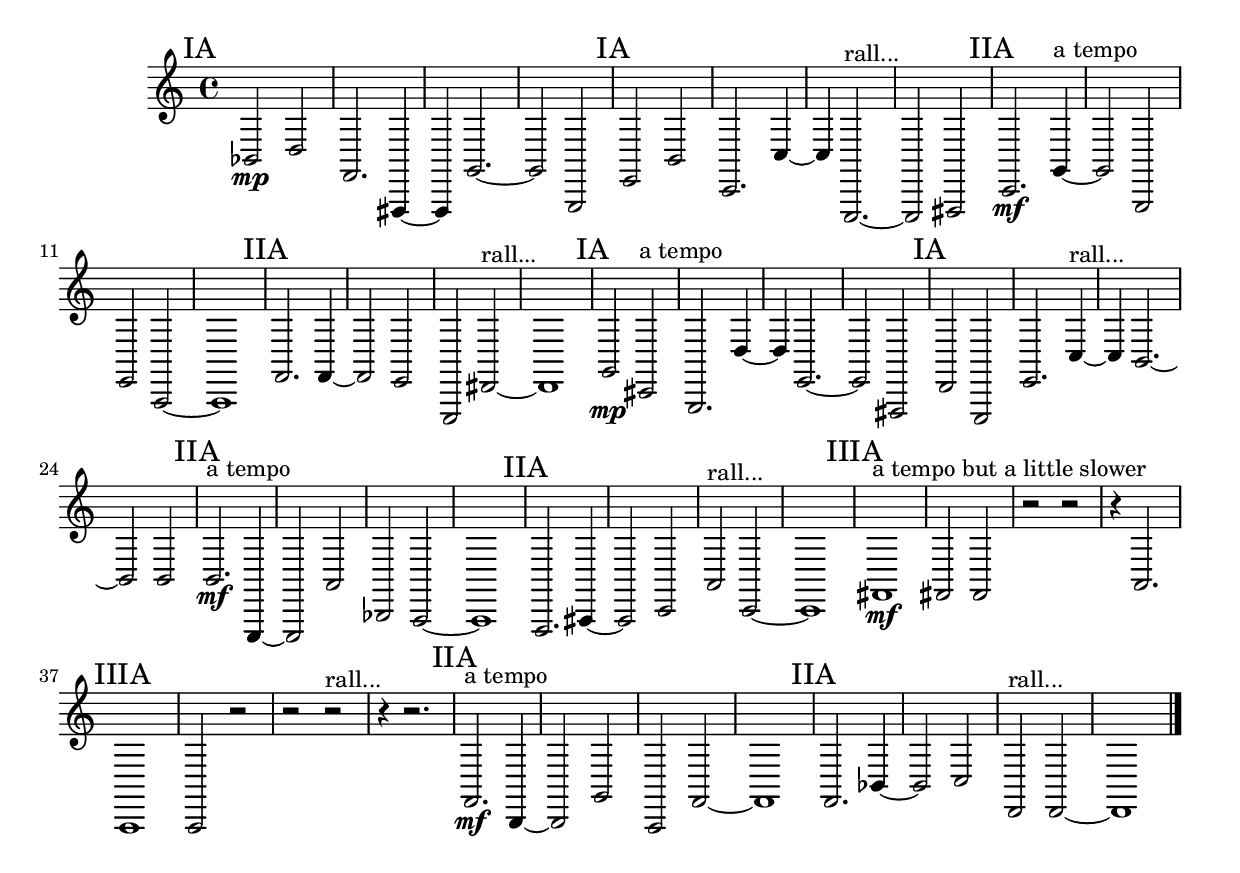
\new Voice {

|
\time 4/4
\mark "IA"
<bes, >2 \mp
<d >2
|
<f, >2.
<fis,, >4~
|
<fis,, >4
<g, >2.~
|
<g, >2
<g,, >2
|
\mark "IA"
<e, >2
<b, >2
|
<c, >2.
<c >4~
|
<c >4
<e,, >2.~ ^"rall..."
|
<e,, >2
<fis,, >2
|
\mark "IIA"
<c, >2. \mf
<g, >4~ ^"a tempo"
|
<g, >2
<g,, >2
|
<e, >2
<a,, >2~
|
<a,, >1
|
\mark "IIA"
<f, >2.
<f, >4~
|
<f, >2
<e, >2
|
<e,, >2
<dis, >2~ ^"rall..."
|
<dis, >1
|
\mark "IA"
<g, >2 \mp
<cis, >2 ^"a tempo"
|
<g,, >2.
<d >4~
|
<d >4
<e, >2.~
|
<e, >2
<fis,, >2
|
\mark "IA"
<d, >2
<e,, >2
|
<e, >2.
<c >4~ ^"rall..."
|
<c >4
<b, >2.~
|
<b, >2
<b, >2
|
\mark "IIA"
<b, >2. ^"a tempo" \mf
<e,, >4~
|
<e,, >2
<a, >2
|
<bes,, >2
<a,, >2~
|
<a,, >1
|
\mark "IIA"
<f,, >2.
<ais,, >4~
|
<ais,, >2
<c, >2
|
<a, >2 ^"rall..."
<c, >2~
|
<c, >1
|
\mark "IIIA"
<fis, >1 ^"a tempo but a little slower" \mf
|
<fis, >2
<fis, >2
|
r2
r2
|
r4
<a, >2.
|
\mark "IIIA"
<a,, >1
|
<a,, >2
r2
|
r2
r2 ^"rall..."
|
r4
r2.
|
\mark "IIA"
<f, >2. ^"a tempo" \mf
<b,, >4~
|
<b,, >2
<g, >2
|
<a,, >2
<f, >2~
|
<f, >1
|
\mark "IIA"
<f, >2.
<bes, >4~
|
<bes, >2
<c >2
|
<d, >2 ^"rall..."
<d, >2~
|
<d, >1

\bar "|."
}